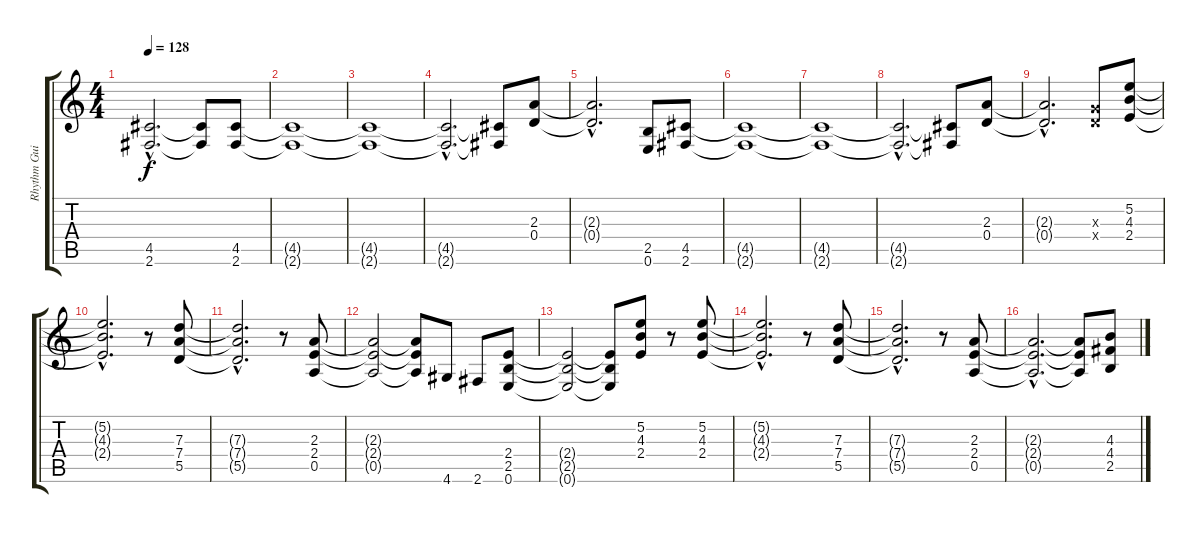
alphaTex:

\track ("Rhythm Guitar" "Rhythm Gui") {instrument distortionguitar}
\staff {score tabs}
\tuning (E4 B3 G3 D3 A2 E2) {hide}
\ts (4 4)
\tempo 128
\clef g2
\ks c
(4.5{hac t} 2.6{hac t}).2{d dy f} (4.5{t} 2.6{t}).8 (4.5 2.6).8 |
(4.5{t} 2.6{t}).1 |
(4.5{t} 2.6{t}).1 |
(4.5{hac t} 2.6{hac t}).2{d} (4.5{t} 2.6{t}).8 (2.3 0.4).8 |
(2.3{hac t} 0.4{hac t}).2{d} (2.5 0.6).8 (4.5 2.6).8 |
(4.5{t} 2.6{t}).1 |
(4.5{t} 2.6{t}).1 |
(4.5{hac t} 2.6{hac t}).2{d} (4.5{t} 2.6{t}).8 (2.3 0.4).8 |
(2.3{hac t} 0.4{hac t}).2{d} (0.3{x} 0.4{x}).8 (5.2 4.3 2.4).8 |
(5.2{hac t} 4.3{hac t} 2.4{hac t}).2{d} r.8 (7.3 7.4 5.5).8 |
(7.3{hac t} 7.4{hac t} 5.5{hac t}).2{d} r.8 (2.3 2.4 0.5).8 |
(2.3{t} 2.4{t} 0.5{t}).2 (2.3{t} 2.4{t} 0.5{t}).8 4.6.8 2.6.8 (2.4 2.5 0.6).8 |
(2.4{t} 2.5{t} 0.6{t}).2 (2.4{t} 2.5{t} 0.6{t}).8 (5.2 4.3 2.4).8 r.8 (5.2 4.3 2.4).8 |
(5.2{hac t} 4.3{hac t} 2.4{hac t}).2{d} r.8 (7.3 7.4 5.5).8 |
(7.3{hac t} 7.4{hac t} 5.5{hac t}).2{d} r.8 (2.3 2.4 0.5).8 |
(2.3{hac t} 2.4{hac t} 0.5{hac t}).2{d} (2.3{t} 2.4{t} 0.5{t}).8 (4.3 4.4 2.5).8
